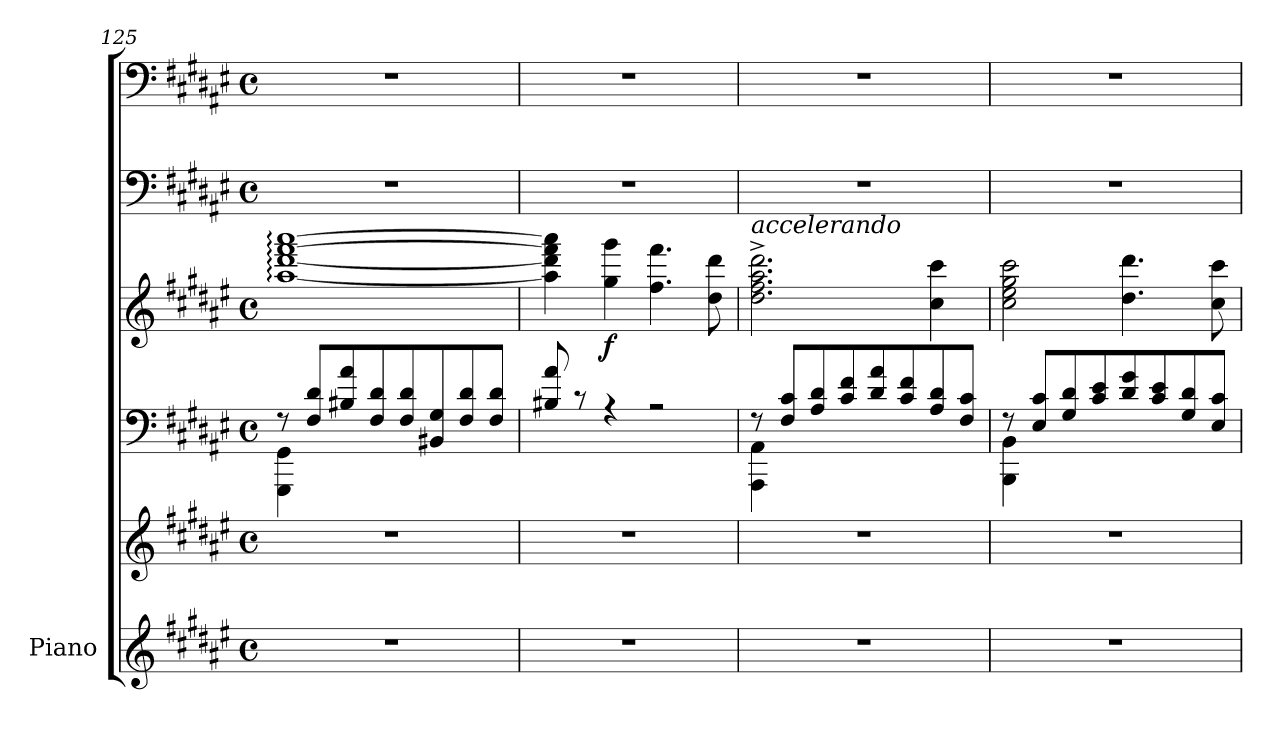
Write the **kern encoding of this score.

**kern	**kern	**kern	**kern	**kern	**kern	**dynam
*part1	*part1	*part1	*part1	*part1	*part1	*part1
*staff6	*staff5	*staff4	*staff3	*staff2	*staff1	*staff1/2/3/4/5/6
*I"Piano	*	*	*	*	*	*
*I'Pno.	*	*	*	*	*	*
!!LO:PB:g=z
*clefG2	*clefG2	*clefF4	*clefG2	*clefF4	*clefF4	*
*k[f#c#g#d#a#e#]	*k[f#c#g#d#a#e#]	*k[f#c#g#d#a#e#]	*k[f#c#g#d#a#e#]	*k[f#c#g#d#a#e#]	*k[f#c#g#d#a#e#]	*
*M4/4	*M4/4	*M4/4	*M4/4	*M4/4	*M4/4	*
*met(c)	*met(c)	*met(c)	*met(c)	*met(c)	*met(c)	*
=125	=125	=125	=125	=125	=125	=125
*	*	*^	*	*	*	*
1r	1r	8rF	4GGG#\ 4GG#\	[1aa#: [1ddd#: [1fff#: [1aaa#:	1r	1r	.
.	.	8F#/ 8d#/L	.	.	.	.	.
.	.	8B#X/ 8a#/	4ryy	.	.	.	.
.	.	8F#/ 8d#/	.	.	.	.	.
.	.	8F#/ 8d#/	2ryy	.	.	.	.
.	.	8BB#X/ 8G#/	.	.	.	.	.
.	.	8F#/ 8d#/	.	.	.	.	.
.	.	8F#/ 8d#/J	.	.	.	.	.
*	*	*v	*v	*	*	*	*
=126	=126	=126	=126	=126	=126	=126
1r	1r	8B#X/ 8a#/	4aa#\] 4ddd#\] 4fff#\] 4aaa#\]	1r	1r	.
.	.	8rc	.	.	.	.
!	!	!	!	!	!	!LO:DY:b=3
.	.	4rA	4gg#\ 4ggg#\	.	.	f
.	.	2rA	4.ff#\ 4.fff#\	.	.	.
.	.	.	8dd#\ 8ddd#\	.	.	.
=127	=127	=127	=127	=127	=127	=127
*	*	*	*	*	*MM150	*
*	*	*^	*	*	*	*
!	!	!	!	!LO:TX:a:i:t=accelerando	!	!	!
1r	1r	8rF	4AAA#\ 4AA#\	2.dd#\^ 2.ff#\^ 2.aa#\^ 2.ddd#\^	1r	1r	.
.	.	8F#/ 8c#/L	.	.	.	.	.
.	.	8A#/ 8d#/	4ryy	.	.	.	.
.	.	8c#/ 8f#/	.	.	.	.	.
.	.	8d#/ 8a#/	2ryy	.	.	.	.
.	.	8c#/ 8f#/	.	.	.	.	.
.	.	8A#/ 8d#/	.	4cc#\ 4ccc#\	.	.	.
.	.	8F#/ 8c#/J	.	.	.	.	.
=128	=128	=128	=128	=128	=128	=128	=128
1r	1r	8rF	4BBB\ 4BB\	2cc#\ 2ee#\ 2gg#\ 2ccc#\	1r	1r	.
.	.	8E#/ 8c#/L	.	.	.	.	.
.	.	8G#/ 8d#/	4ryy	.	.	.	.
.	.	8c#/ 8e#/	.	.	.	.	.
.	.	8d#/ 8g#/	2ryy	4.dd#\ 4.ddd#\	.	.	.
.	.	8c#/ 8e#/	.	.	.	.	.
.	.	8G#/ 8d#/	.	.	.	.	.
.	.	8E#/ 8c#/J	.	8cc#\ 8ccc#\	.	.	.
*	*	*v	*v	*	*	*	*
=	=	=	=	=	=	=
*-	*-	*-	*-	*-	*-	*-
